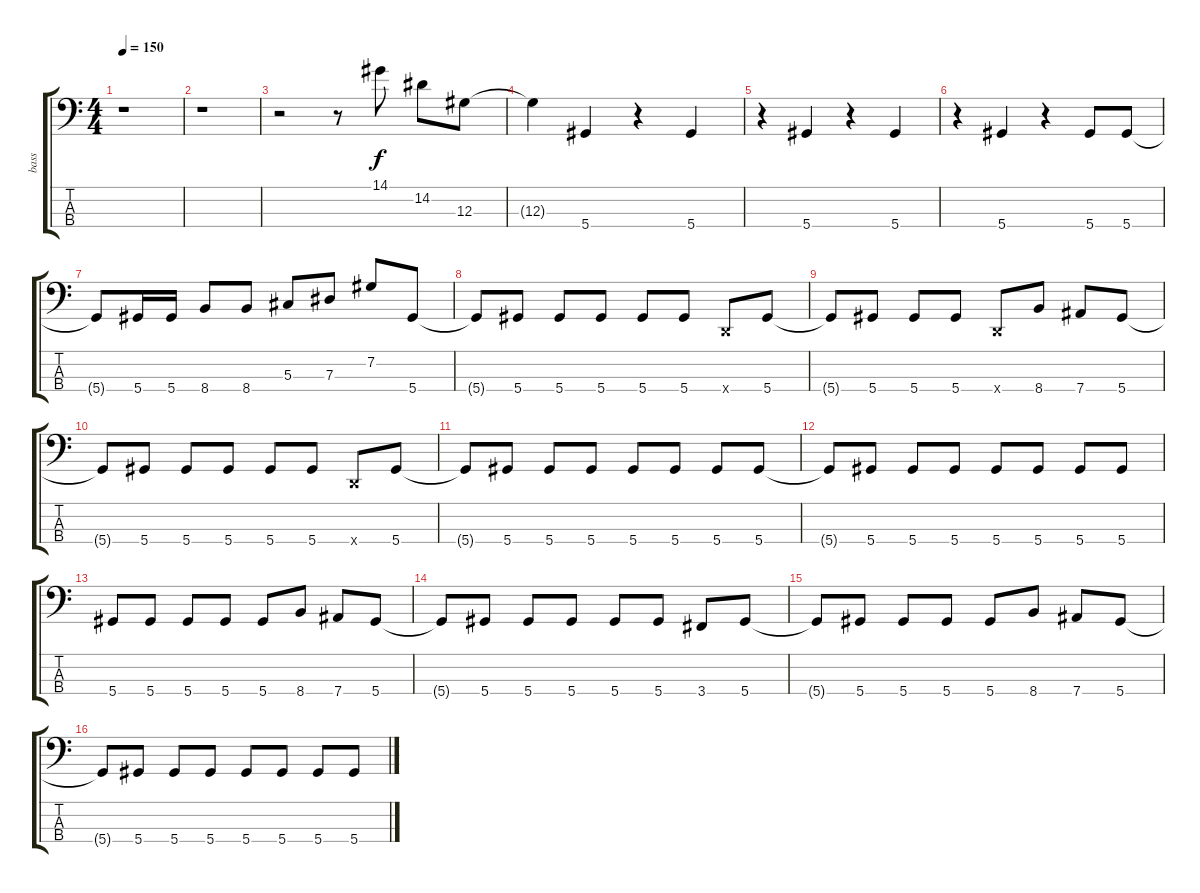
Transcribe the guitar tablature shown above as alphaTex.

\track ("bass" "bass") {instrument electricbasspick}
\staff {score tabs}
\tuning (Gb2 Db2 Ab1 Eb1) {hide}
\ts (4 4)
\tempo 150
\clef f4
\ks c
r.1{dy f} |
r.1 |
r.2 r.8 14.1.8 14.2.8 12.3.8 |
12.3{t}.4 5.4.4 r.4 5.4.4 |
r.4 5.4.4 r.4 5.4.4 |
r.4 5.4.4 r.4 5.4.8 5.4.8 |
5.4{t}.8 5.4.16 5.4.16 8.4.8 8.4.8 5.3.8 7.3.8 7.2.8 5.4.8 |
5.4{t}.8 5.4.8 5.4.8 5.4.8 5.4.8 5.4.8 -1.4{x}.8 5.4.8 |
5.4{t}.8 5.4.8 5.4.8 5.4.8 -1.4{x}.8 8.4.8 7.4.8 5.4.8 |
5.4{t}.8 5.4.8 5.4.8 5.4.8 5.4.8 5.4.8 -1.4{x}.8 5.4.8 |
5.4{t}.8 5.4.8 5.4.8 5.4.8 5.4.8 5.4.8 5.4.8 5.4.8 |
5.4{t}.8 5.4.8 5.4.8 5.4.8 5.4.8 5.4.8 5.4.8 5.4.8 |
5.4.8 5.4.8 5.4.8 5.4.8 5.4.8 8.4.8 7.4.8 5.4.8 |
5.4{t}.8 5.4.8 5.4.8 5.4.8 5.4.8 5.4.8 3.4.8 5.4.8 |
5.4{t}.8 5.4.8 5.4.8 5.4.8 5.4.8 8.4.8 7.4.8 5.4.8 |
5.4{t}.8 5.4.8 5.4.8 5.4.8 5.4.8 5.4.8 5.4.8 5.4.8
